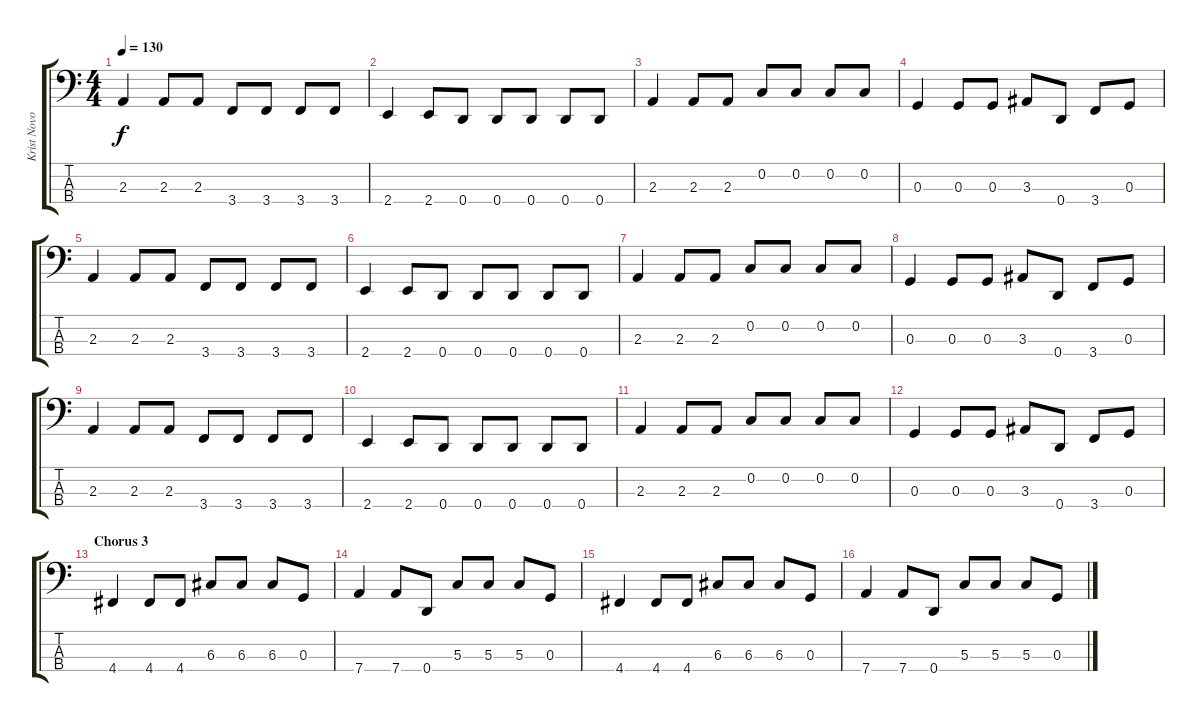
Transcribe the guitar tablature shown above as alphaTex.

\track ("Krist Novoselic" "Krist Novo") {instrument electricbasspick}
\staff {score tabs}
\tuning (F2 C2 G1 D1) {hide}
\ts (4 4)
\tempo 130
\clef f4
\ks c
2.3.4{dy f} 2.3.8 2.3.8 3.4.8 3.4.8 3.4.8 3.4.8 |
2.4.4 2.4.8 0.4.8 0.4.8 0.4.8 0.4.8 0.4.8 |
2.3.4 2.3.8 2.3.8 0.2.8 0.2.8 0.2.8 0.2.8 |
0.3.4 0.3.8 0.3.8 3.3.8 0.4.8 3.4.8 0.3.8 |
2.3.4 2.3.8 2.3.8 3.4.8 3.4.8 3.4.8 3.4.8 |
2.4.4 2.4.8 0.4.8 0.4.8 0.4.8 0.4.8 0.4.8 |
2.3.4 2.3.8 2.3.8 0.2.8 0.2.8 0.2.8 0.2.8 |
0.3.4 0.3.8 0.3.8 3.3.8 0.4.8 3.4.8 0.3.8 |
2.3.4 2.3.8 2.3.8 3.4.8 3.4.8 3.4.8 3.4.8 |
2.4.4 2.4.8 0.4.8 0.4.8 0.4.8 0.4.8 0.4.8 |
2.3.4 2.3.8 2.3.8 0.2.8 0.2.8 0.2.8 0.2.8 |
0.3.4 0.3.8 0.3.8 3.3.8 0.4.8 3.4.8 0.3.8 |
\section ("" "Chorus 3")
4.4.4 4.4.8 4.4.8 6.3.8 6.3.8 6.3.8 0.3.8 |
7.4.4 7.4.8 0.4.8 5.3.8 5.3.8 5.3.8 0.3.8 |
4.4.4 4.4.8 4.4.8 6.3.8 6.3.8 6.3.8 0.3.8 |
7.4.4 7.4.8 0.4.8 5.3.8 5.3.8 5.3.8 0.3.8
